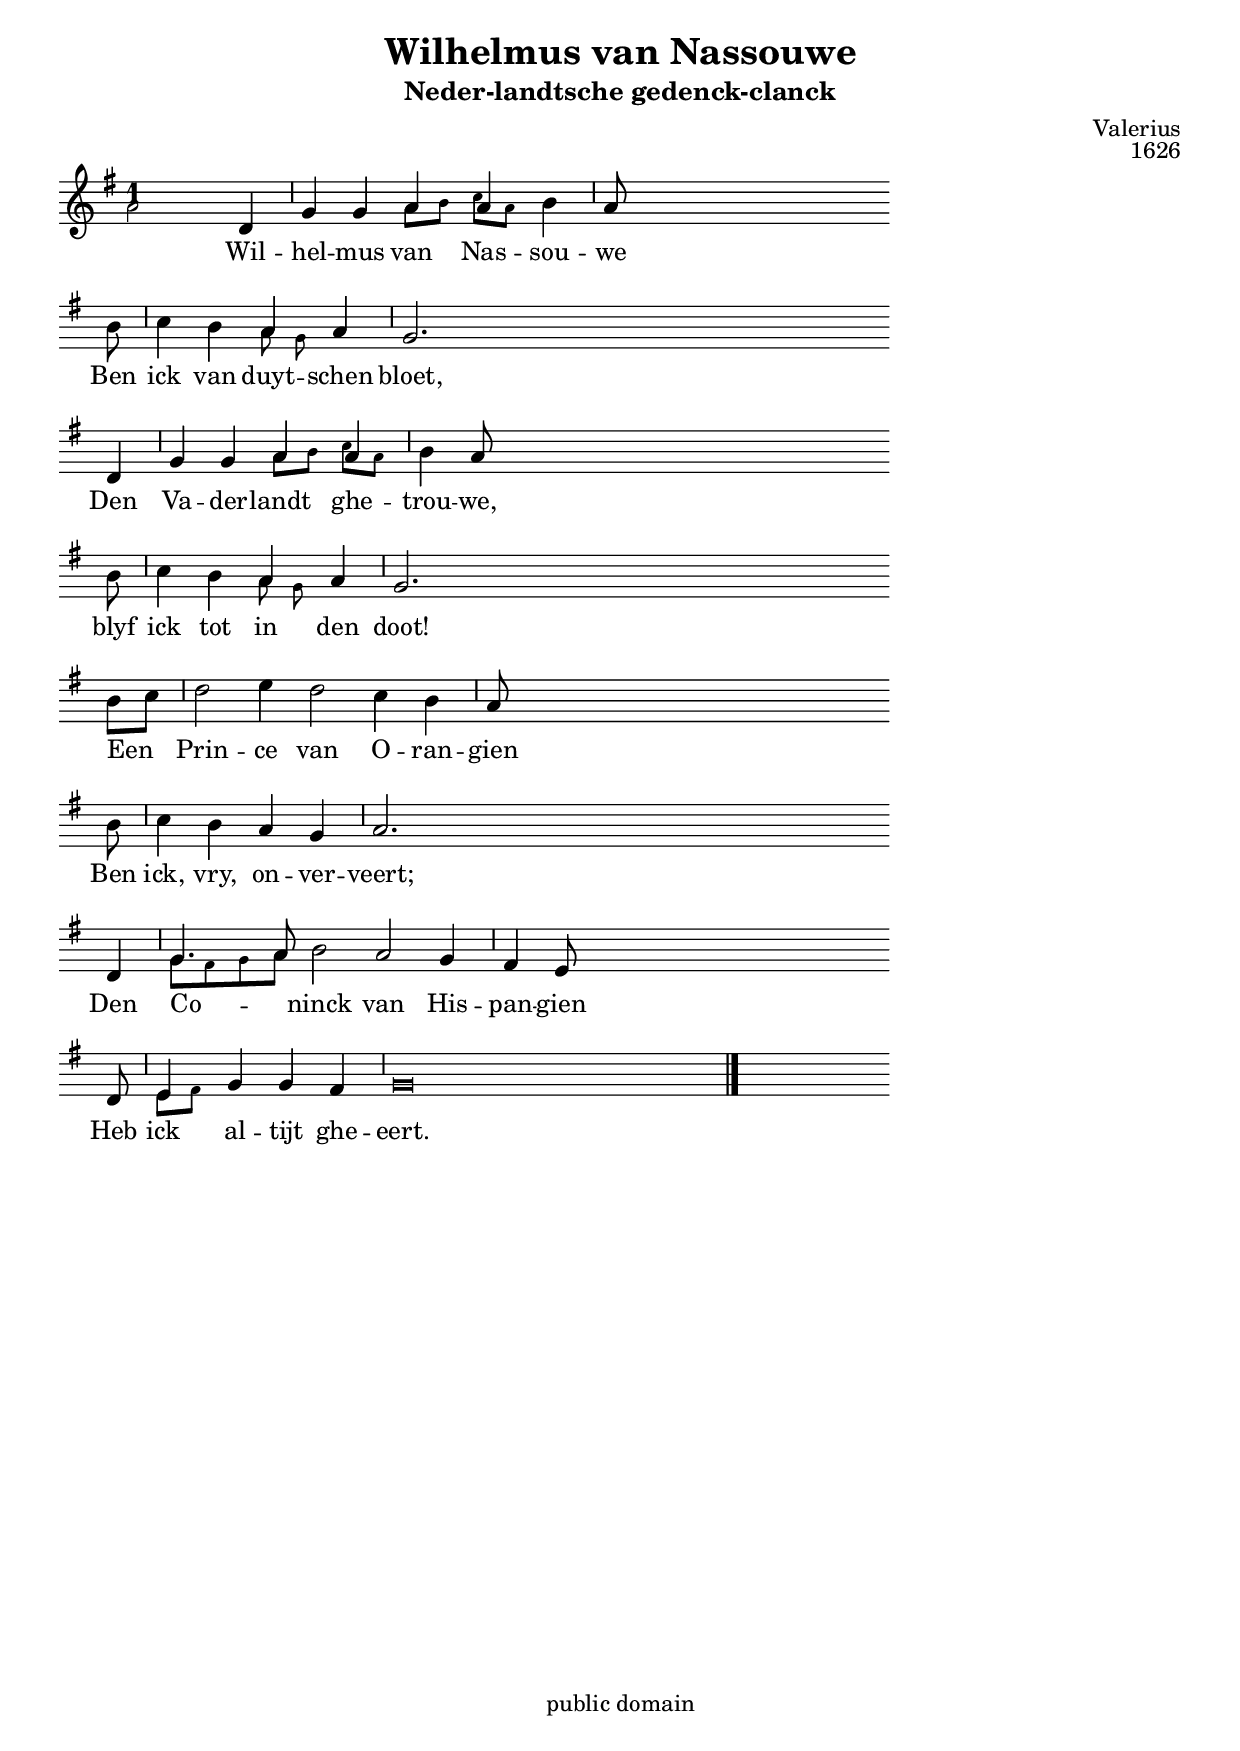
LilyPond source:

\version "2.11.61"

\header {
  texidoc = "Wilhelmus van Nassouwe"
  title = "Wilhelmus van Nassouwe"
  composer = "Valerius"
  subtitle = "Neder-landtsche gedenck-clanck"
  opus = "1626"
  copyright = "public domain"
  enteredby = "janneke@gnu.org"
}

%% hymn tricks
noclefs =  {
  s1
  \override Staff.Clef #'break-visibility =
    #all-invisible
}

setMargins = {
  %% \context Staff \applyContext #(set-extra-space 'TimeSignature
  %% 'first-note -> extra-space 4.5

  \override Staff.TimeSignature #'space-alist #'first-note = #'(extra-space . 9.5)
  \override Staff.KeySignature #'space-alist #'staff-bar = #'(extra-space . 15)
  \override Score.LeftEdge #'space-alist #'key-signature = #'(extra-space . 1)
  
}

pipeSymbol = {
  %% Set height of bar line to 2 staff-spaces
  \once \override Staff.BarLine #'bar-size = #2
  %% Move barline one staff-space up
  \once \override Staff.BarLine #'extra-offset = #'(0 . 1)
  \bar "|"
}

myBreak = { \bar "" \break }

\layout {
  indent = 0.0\mm
  line-width = 120.0\mm
  textheight = 270.0\mm
}

voice =  \relative c' {
  \clef violin
  \key g \major
  d4 | g g a a b | a8 \myBreak
  b8 | c4 b a a | g2. \myBreak

  d4 | g g a a | b a8 \myBreak
  b8 | c4 b a a| g2.  \myBreak

  %% Hack for better left tekst margin
  %% b8[ c] | d2 e4 d2 c4 | b a8 \myBreak
  \set melismaBusyProperties = #'()
  b8[ c] |
  \unset melismaBusyProperties
  d2 e4 d2 c4 b | a8 \myBreak
  b8 | c4 b a g | a2. \myBreak

  d,4 | g4.\melisma a8\melismaEnd b2 a2 g4 | fis e8 \myBreak
  d8 | e4 g g fis | 
  
  \override NoteHead #'style = #'neomensural

  g\breve

  %% justified lines:
  %%\override Staff.BarLine #'extra-offset = #'(12 . 0)
  %% ragged-right:
  \override Staff.BarLine #'extra-offset = #'(23 . 0)
  \bar "|."
}

stich =  \relative c'' {
  \override Staff.NoteCollision #'merge-differently-dotted = ##t
  \set fontSize = #-3
  \override Stem #'length-fraction = #(magstep -3)

  \voiceTwo
  \partial 4
  s4 s s a8[ b] c[ a] s4.
  s8 s4 s a8 g s4 s2.

  s4 s s a8[ b] c[ a] s4.
  s8 s4 s a8 g s4 s2.
  
  s8 s s2 s4 s2 s4 s s8
  s8 s4 s s s s2.

  s4 g8[ fis g a] s2 s2 s4 s s8
  s8 e8[ fis]
}

modernText = \lyricmode {
  Wil -- hel -- mus van Nas -- sou -- we
  ben ik van duit -- sen bloed,

  den va -- der -- land ge -- trou -- we
  blijf ik tot in den dood.

  Een prin -- se van O -- ran -- je
  ben ik vrij on -- ver -- veerd,

  den ko -- ning van His -- pan -- je
  heb ik al -- tijd ge -- eerd.
}

text = \lyricmode {
  Wil -- hel -- mus van Nas -- sou -- we
  Ben ick van duyt -- schen bloet,
  Den Va -- der -- landt ghe -- trou -- we,
  blyf ick tot in den doot!
  %% Hack for better left text margin:
  %% Een Prin -- ce van O -- ran -- gien
  Een " " Prin -- ce van O -- ran -- gien
  Ben ick, vry, on -- ver -- veert;
  Den Co -- ninck van His -- pan -- gien
  Heb ick al -- tijt ghe -- eert.
}

oneHalfNoteTime = \markup {
  \override #'(baseline-skip . 0)
  \column {
    \line { \number "1" }
    \line { \smaller \smaller \note #"2" #-0.6 }
  }
}

\layout {
  ragged-right = ##t

  \context {
    \Score
    %% defaults
    %% (shortest-duration-space . 2.0)
    %% (spacing-increment . 1.2)
    %% (base-shortest-duration . ,(ly:make-moment 1 8))
    %% wider spacing
    \override SpacingSpanner #'shortest-duration-space = #3.0
    \override SpacingSpanner #'spacing-increment = #1.2
    \override SpacingSpanner #'base-shortest-duration = #(ly:make-moment 1 8)
  }
}

\score {
  \context Score <<
    \context Staff <<
      \override Staff.StaffSymbol #'width = #'80
      \set Staff.autoBeaming = ##f
      \set Score.timing = ##f
      \setMargins
     
      %% Less vertical space needed with lyrics
      \override Staff.VerticalAxisGroup #'minimum-Y-extent = #'(2 . 2)
      
      %% Custom time signature
      \override Staff.TimeSignature #'stencil = #ly:text-interface::print
      \override Staff.TimeSignature #'text = #oneHalfNoteTime
      \override Staff.TimeSignature #'style = #'()
      \noclefs
    
      \new Voice =  "voice" \voice
      \new Voice =  "stich" \stich
    >>
    \lyricsto "voice" \new Lyrics {
      \override VerticalAxisGroup #'minimum-Y-extent = #'(2 . 2)
      \text
    }
  >>
  \layout {}
  \midi {}
}

%%% Local variables:
%%% LilyPond-indent-level:2
%%% End:
